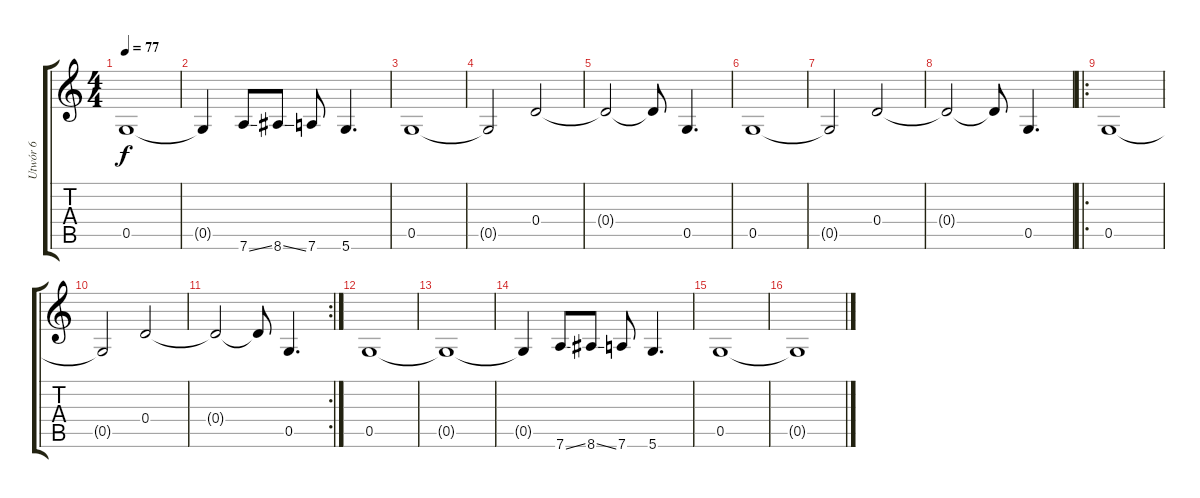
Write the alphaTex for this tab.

\track ("Utwór 6" "Utwór 6") {instrument distortionguitar}
\staff {score tabs}
\tuning (D4 Bb3 G3 D3 G2 D2) {hide}
\ts (4 4)
\tempo 77
\clef g2
\ks c
0.5{t}.1{dy f} |
0.5{t}.4 7.6{ss}.8 8.6{ss}.8 7.6.8 5.6.4{d} |
0.5.1 |
0.5{t}.2 0.4.2 |
0.4{t}.2 0.4{t}.8 0.5.4{d} |
0.5.1 |
0.5{t}.2 0.4.2 |
0.4{t}.2 0.4{t}.8 0.5.4{d} |
\ro
0.5.1 |
0.5{t}.2 0.4.2 |
\rc 2
0.4{t}.2 0.4{t}.8 0.5.4{d} |
0.5.1 |
0.5{t}.1 |
0.5{t}.4 7.6{ss}.8 8.6{ss}.8 7.6.8 5.6.4{d} |
0.5.1 |
0.5{t}.1
